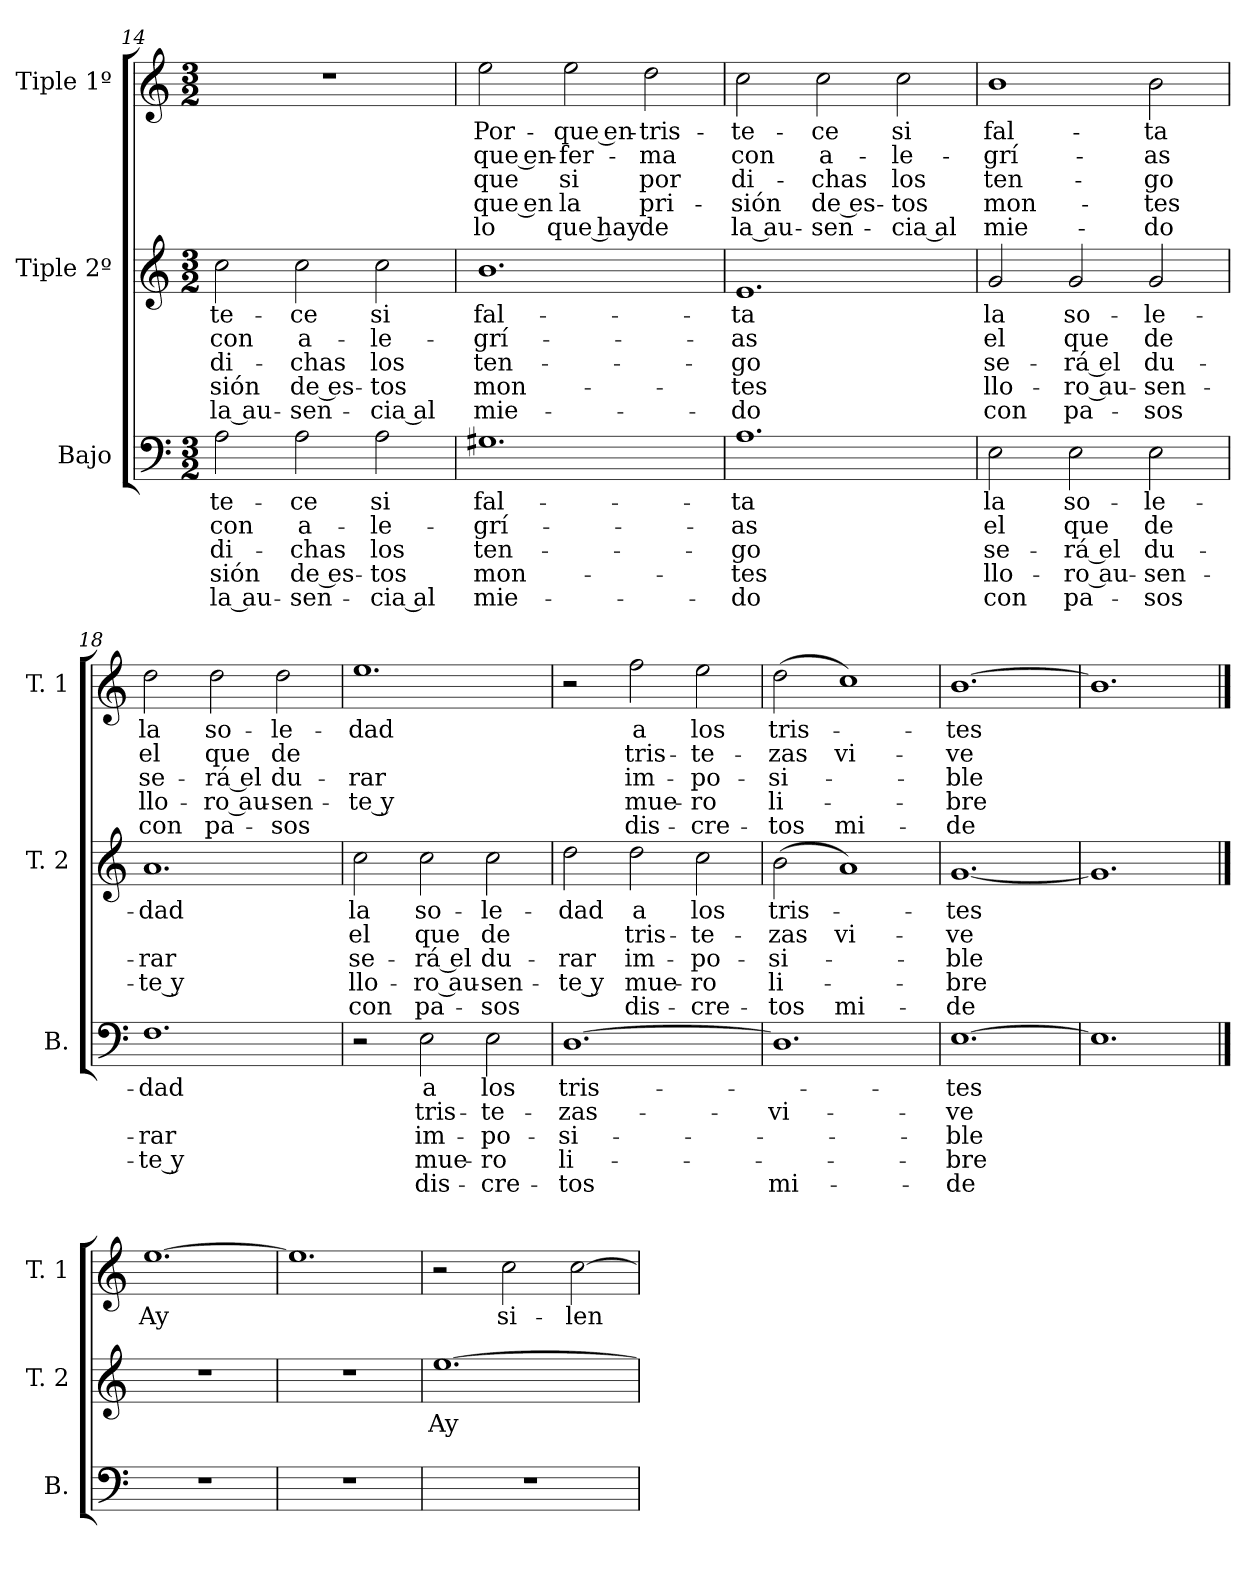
**kern	**text	**text	**text	**text	**text	**kern	**text	**text	**text	**text	**text	**kern	**text	**text	**text	**text	**text
*part3	*part3	*part3	*part3	*part3	*part3	*part2	*part2	*part2	*part2	*part2	*part2	*part1	*part1	*part1	*part1	*part1	*part1
*staff3	*staff3	*staff3	*staff3	*staff3	*staff3	*staff2	*staff2	*staff2	*staff2	*staff2	*staff2	*staff1	*staff1	*staff1	*staff1	*staff1	*staff1
*I"Bajo	*	*	*	*	*	*I"Tiple 2º	*	*	*	*	*	*I"Tiple 1º	*	*	*	*	*
*I'B.	*	*	*	*	*	*I'T. 2	*	*	*	*	*	*I'T. 1	*	*	*	*	*
*clefF4	*	*	*	*	*	*clefG2	*	*	*	*	*	*clefG2	*	*	*	*	*
*M3/2	*	*	*	*	*	*M3/2	*	*	*	*	*	*M3/2	*	*	*	*	*
=14	=14	=14	=14	=14	=14	=14	=14	=14	=14	=14	=14	=14	=14	=14	=14	=14	=14
2A	-te-	con	di-	-sión	la au-	2cc	-te-	con	di-	-sión	la au-	1.r	.	.	.	.	.
2A	-ce	a-	-chas	de es-	-sen-	2cc	-ce	a-	-chas	de es-	-sen-	.	.	.	.	.	.
2A	si	-le-	los	-tos	-cia al	2cc	si	-le-	los	-tos	-cia al	.	.	.	.	.	.
=15	=15	=15	=15	=15	=15	=15	=15	=15	=15	=15	=15	=15	=15	=15	=15	=15	=15
1.G#X	fal-	-grí-	ten-	mon-	mie-	1.b	fal-	-grí-	ten-	mon-	mie-	2ee	Por-	que en-	que	que en	lo
.	.	.	.	.	.	.	.	.	.	.	.	2ee	-que en-	-fer-	si	la	que hay
.	.	.	.	.	.	.	.	.	.	.	.	2dd	-tris-	-ma	por	pri-	de
=16	=16	=16	=16	=16	=16	=16	=16	=16	=16	=16	=16	=16	=16	=16	=16	=16	=16
1.A	-ta	-as	-go	-tes	-do	1.e	-ta	-as	-go	-tes	-do	2cc	-te-	con	di-	-sión	la au-
.	.	.	.	.	.	.	.	.	.	.	.	2cc	-ce	a-	-chas	de es-	-sen-
.	.	.	.	.	.	.	.	.	.	.	.	2cc	si	-le-	los	-tos	-cia al
=17	=17	=17	=17	=17	=17	=17	=17	=17	=17	=17	=17	=17	=17	=17	=17	=17	=17
2E	la	el	se-	llo-	con	2g	la	el	se-	llo-	con	1b	fal-	-grí-	ten-	mon-	mie-
2E	so-	que	-rá el	ro au-	pa-	2g	so-	que	-rá el	ro au-	pa-	.	.	.	.	.	.
2E	-le-	de	du-	-sen-	-sos	2g	-le-	de	du-	-sen-	-sos	2b	-ta	-as	-go	-tes	-do
=18	=18	=18	=18	=18	=18	=18	=18	=18	=18	=18	=18	=18	=18	=18	=18	=18	=18
1.F	-dad	.	-rar	-te y	.	1.a	-dad	.	-rar	-te y	.	2dd	la	el	se-	llo-	con
.	.	.	.	.	.	.	.	.	.	.	.	2dd	so-	que	-rá el	ro au-	pa-
.	.	.	.	.	.	.	.	.	.	.	.	2dd	-le-	de	du-	-sen-	-sos
=19	=19	=19	=19	=19	=19	=19	=19	=19	=19	=19	=19	=19	=19	=19	=19	=19	=19
2r	.	.	.	.	.	2cc	la	el	se-	llo-	con	1.ee	-dad	.	-rar	-te y	.
2E	a	tris-	im-	mue-	dis-	2cc	so-	que	-rá el	ro au-	pa-	.	.	.	.	.	.
2E	los	-te-	-po-	-ro	-cre-	2cc	-le-	de	du-	-sen-	-sos	.	.	.	.	.	.
=20	=20	=20	=20	=20	=20	=20	=20	=20	=20	=20	=20	=20	=20	=20	=20	=20	=20
[1.D	tris-	-zas-	-si-	li-	-tos	2dd	-dad	.	-rar	-te y	.	2r	.	.	.	.	.
.	.	.	.	.	.	2dd	a	tris-	im-	mue-	dis-	2ff	a	tris-	im-	mue-	dis-
.	.	.	.	.	.	2cc	los	-te-	-po-	-ro	-cre-	2ee	los	-te-	-po-	-ro	-cre-
=21	=21	=21	=21	=21	=21	=21	=21	=21	=21	=21	=21	=21	=21	=21	=21	=21	=21
1.D]	.	vi-	.	.	mi-	(2b	tris-	-zas	-si-	li-	-tos	(2dd	tris-	-zas	-si-	li-	-tos
.	.	.	.	.	.	1a)	.	vi-	.	.	mi-	1cc)	.	vi-	.	.	mi-
=22	=22	=22	=22	=22	=22	=22	=22	=22	=22	=22	=22	=22	=22	=22	=22	=22	=22
[1.E	-tes	-ve	-ble	-bre	-de	[1.g	-tes	-ve	-ble	-bre	-de	[1.b	-tes	-ve	-ble	-bre	-de
=23	=23	=23	=23	=23	=23	=23	=23	=23	=23	=23	=23	=23	=23	=23	=23	=23	=23
1.E]	.	.	.	.	.	1.g]	.	.	.	.	.	1.b]	.	.	.	.	.
==24	==24	==24	==24	==24	==24	==24	==24	==24	==24	==24	==24	==24	==24	==24	==24	==24	==24
1.r	.	.	.	.	.	1.r	.	.	.	.	.	[1.ee	Ay	.	.	.	.
=25	=25	=25	=25	=25	=25	=25	=25	=25	=25	=25	=25	=25	=25	=25	=25	=25	=25
1.r	.	.	.	.	.	1.r	.	.	.	.	.	1.ee]	.	.	.	.	.
=26	=26	=26	=26	=26	=26	=26	=26	=26	=26	=26	=26	=26	=26	=26	=26	=26	=26
1.r	.	.	.	.	.	[1.ee	Ay	.	.	.	.	2r	.	.	.	.	.
.	.	.	.	.	.	.	.	.	.	.	.	2cc	si-	.	.	.	.
.	.	.	.	.	.	.	.	.	.	.	.	[2cc	-len-	.	.	.	.
=	=	=	=	=	=	=	=	=	=	=	=	=	=	=	=	=	=
*-	*-	*-	*-	*-	*-	*-	*-	*-	*-	*-	*-	*-	*-	*-	*-	*-	*-
